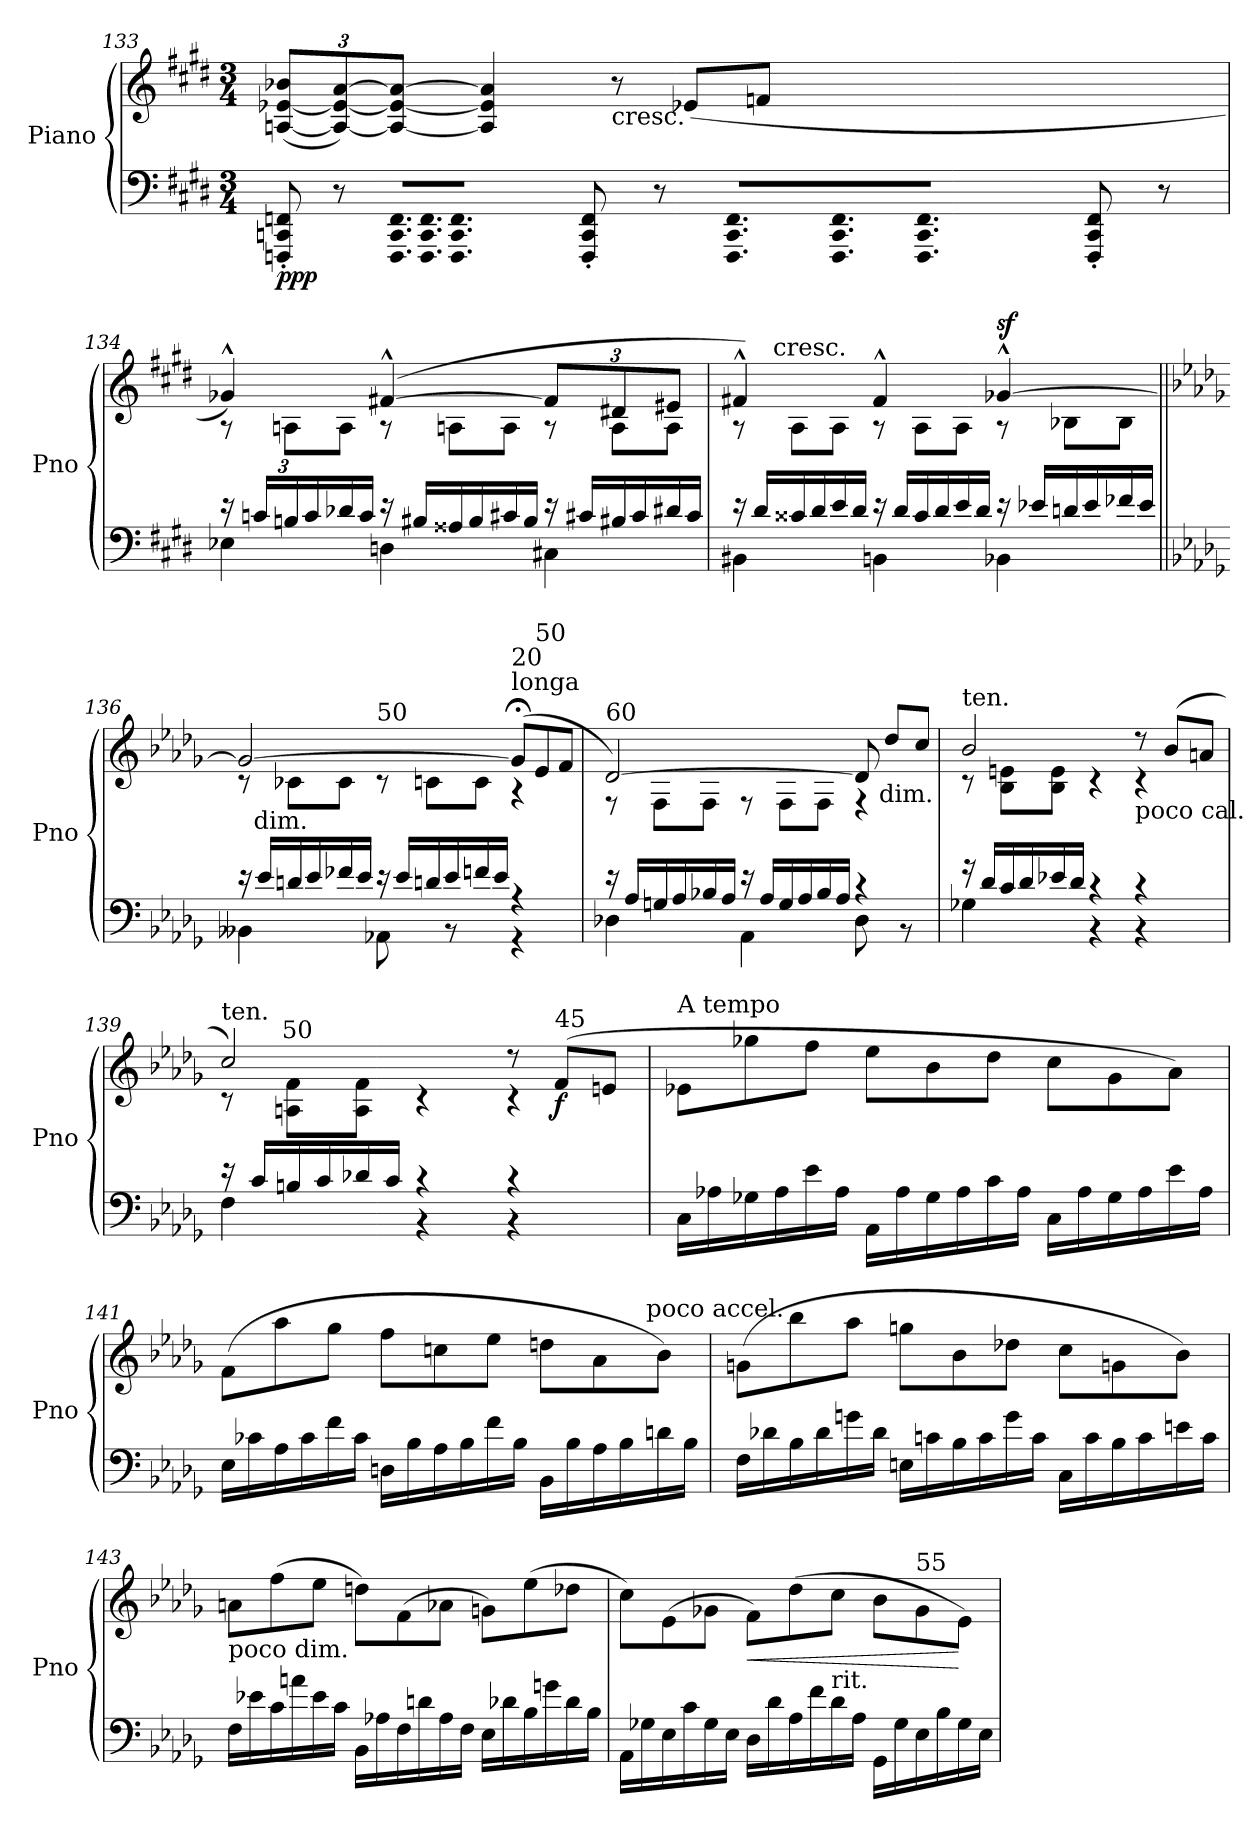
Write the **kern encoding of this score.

**kern	**kern	**dynam
*part1	*part1	*part1
*staff2	*staff1	*staff1/2
*I"Piano	*	*
*I'Pno	*	*
*clefF4	*clefG2	*
*k[f#c#g#d#]	*k[f#c#g#d#]	*
*E:	*E:	*
*M3/4	*M3/4	*
*Xtuplet	*Xbrackettup	*
=133	=133	=133
!	!	!LO:DY:b=2
12FFFn/' 12CCn/' 12FFn/'	([12An/ [12e-X/ 12b-X/L	ppp
12r	12A/_ 12e-/_ [12a/)	.
!LO:N:vis=32.	!	!
1920%53FFF/ 1920%53CC/ 1920%53FF/LL	12A/_ 12e-/_ 12a/_J	.
!LO:N:vis=32.	!	!
1920%53FFF/ 1920%53CC/ 1920%53FF/	.	.
!LO:N:vis=32.	!	!
1920%53FFF/ 1920%53CC/ 1920%53FF/JJ	.	.
1920ryy	.	.
12FFF/' 12CC/' 12FF/'	4A/] 4e-/] 4a/]	.
12r	.	.
!LO:N:vis=32.	!	!
1920%53FFF/ 1920%53CC/ 1920%53FF/LL	.	.
!LO:N:vis=32.	!	!
1920%53FFF/ 1920%53CC/ 1920%53FF/	.	.
!LO:N:vis=32.	!	!
1920%53FFF/ 1920%53CC/ 1920%53FF/JJ	.	.
1920ryy	.	.
*	*Xtuplet	*
!	!LO:TX:b:t=cresc.	!
8FFF/' 8CC/' 8FF/'	12r	.
.	(12e-X/L	.
8r	.	.
.	12fn/J	.
!!LO:LB:g=z
=134	=134	=134
*^	*^	*
*	*	*	*tuplet	*
24re	4E-X\	4g-X^^/)	12rA	.
24cn/LL	.	.	.	.
24Bn/	.	.	12An\L	.
24c/	.	.	.	.
24d-X/	.	.	12A\J	.
24c/JJ	.	.	.	.
*	*	*	*Xtuplet	*
24re	4Dn\	([4f#X^^/	12rA	.
24B#X/LL	.	.	.	.
24A##X/	.	.	12An\L	.
24B#/	.	.	.	.
24c#X/	.	.	12A\J	.
24B#/JJ	.	.	.	.
*	*	*tuplet	*Xtuplet	*
24re	4C#X\	12f#/L]	12rA	.
24c#X/LL	.	.	.	.
24B#X/	.	12d#X/	12A\L	.
24c#/	.	.	.	.
24d#X/	.	12e#X/J	12A\J	.
24c#/JJ	.	.	.	.
=135	=135	=135	=135	=135
24re	4BB#X\	4f#X^^/)	12rA	.
24d#/LL	.	.	.	.
!	!	!	!LO:TX:a:t=cresc.	!
24c##X/	.	.	12A\L	.
24d#/	.	.	.	.
24e/	.	.	12A\J	.
24d#/JJ	.	.	.	.
24re	4BBn\	4f#^^/	12rA	.
24d#/LL	.	.	.	.
24c##/	.	.	12A\L	.
24d#/	.	.	.	.
24e/	.	.	12A\J	.
24d#/JJ	.	.	.	.
!	!	!	!	!LO:DY:a
24re	4BB-X\	[4g-X^^/	12rA	sf
24e-X/LL	.	.	.	.
24dn/	.	.	12B-X\L	.
24e-/	.	.	.	.
24f-X/	.	.	12B-\J	.
24e-/JJ	.	.	.	.
!!LO:LB:g=z	!!
=136||	=136||	=136||	=136||	=136||
*k[b-e-a-d-g-]	*	*k[b-e-a-d-g-]	*	*
*D-:	*	*D-:	*	*
24re	4BB--X\	2g-/_	12rc	.
!LO:TX:a:t=dim.	!	!	!	!
24e-/LL	.	.	.	.
24dn/	.	.	12c-X\L	.
24e-/	.	.	.	.
24f-X/	.	.	12c-\J	.
24e-/JJ	.	.	.	.
!	!	!	!LO:TX:a:t=50	!
24re	8AA-X\	.	12rc	.
24e-/LL	.	.	.	.
24dn/	.	.	12cn\L	.
24e-/	8rBB	.	.	.
24fn/	.	.	12c\J	.
24e-/JJ	.	.	.	.
!	!	!LO:TX:a:t=longa	!	!
!	!	!LO:TX:a:t=20	!	!
4rA	4rGG	(12g-;</L]	4rA	.
!	!	!LO:TX:a:t=50	!	!
.	.	12e-/	.	.
.	.	12f/J	.	.
=137	=137	=137	=137	=137
!	!	!LO:TX:a:t=60	!	!
24re	4D-X\	[2d-/)	12rF	.
24A-/LL	.	.	.	.
24Gn/	.	.	12F\L	.
24A-/	.	.	.	.
24B-X/	.	.	12F\J	.
24A-/JJ	.	.	.	.
24re	4AA-\	.	12rF	.
24A-/LL	.	.	.	.
24G/	.	.	12F\L	.
24A-/	.	.	.	.
24B-/	.	.	12F\J	.
24A-/JJ	.	.	.	.
4rc	8D-\	12d-/]	4rF	.
!	!	!LO:TX:b:t=dim.	!	!
.	.	12dd-/L	.	.
.	8r	.	.	.
.	.	12cc/J	.	.
!!LO:LB:g=z	!!
=138	=138	=138	=138	=138
!	!	!LO:TX:a:t=ten.	!	!
24rg	4G-X\	2b-/	12rc	.
24d-/LL	.	.	.	.
24c/	.	.	12B-\ 12en\L	.
24d-/	.	.	.	.
24e-X/	.	.	12B-\ 12e\J	.
24d-/JJ	.	.	.	.
4rc	4rBB	.	4rc	.
!	!	!LO:TX:b:t=poco cal.	!	!
4rc	4rBB	12rdd	4rc	.
.	.	(12b-/L	.	.
.	.	12an/J	.	.
=139	=139	=139	=139	=139
!	!	!LO:TX:a:t=ten.	!	!
24re	4F\	2cc/)	12rc	.
24c/LL	.	.	.	.
!	!	!	!LO:TX:a:t=50	!
24Bn/	.	.	12An\ 12f\L	.
24c/	.	.	.	.
24d-X/	.	.	12A\ 12f\J	.
24c/JJ	.	.	.	.
4rc	4rBB	.	4rc	.
4rc	4rBB	12rdd	4rc	.
!	!	!LO:TX:a:t=45	!	!
!	!	!	!	!LO:DY:b
.	.	(12f/L	.	f
.	.	12en/J	.	.
*v	*v	*	*	*
*	*v	*v	*
=140	=140	=140
!	!LO:TX:a:t=A tempo	!
24C\LL	12e-X\L	.
24A-X\	.	.
24G-X\	12gg-X\	.
24A-\	.	.
24e-\	12ff\J	.
24A-\JJ	.	.
24AA-\LL	12ee-\L	.
24A-\	.	.
24G-\	12b-\	.
24A-\	.	.
24c\	12dd-\J	.
24A-\JJ	.	.
24C\LL	12cc\L	.
24A-\	.	.
24G-\	12g-\	.
24A-\	.	.
24e-\	12a-\J)	.
24A-\JJ	.	.
!!LO:LB:g=z
=141	=141	=141
24E-\LL	(12f\L	.
24c-X\	.	.
24A-\	12aa-\	.
24c-\	.	.
24f\	12gg-\J	.
24c-\JJ	.	.
24Dn\LL	12ff\L	.
24B-\	.	.
24A-\	12ccn\	.
24B-\	.	.
24f\	12ee-\J	.
24B-\JJ	.	.
24BB-\LL	12ddn\L	.
24B-\	.	.
24A-\	12a-\	.
24B-\	.	.
!	!LO:TX:a:t=poco accel.	!
24dn\	12b-\J)	.
24B-\JJ	.	.
=142	=142	=142
24F\LL	(12gn\L	.
24d-X\	.	.
24B-\	12bb-\	.
24d-\	.	.
24gn\	12aa-\J	.
24d-\JJ	.	.
24En\LL	12ggn\L	.
24cn\	.	.
24B-\	12b-\	.
24c\	.	.
24g\	12dd-X\J	.
24c\JJ	.	.
24C\LL	12cc\L	.
24c\	.	.
24B-\	12gn\	.
24c\	.	.
24en\	12b-\J)	.
24c\JJ	.	.
!!LO:PB:g=z
=143	=143	=143
!	!LO:TX:b:t=poco dim.	!
24F\LL	12an\L	.
24e-X\	.	.
24c\	(12ff\	.
24an\	.	.
24e-\	12ee-\J	.
24c\JJ	.	.
24BB-\LL	12ddn\L)	.
24A-X\	.	.
24F\	(12f\	.
24dn\	.	.
24A-\	12a-X\J	.
24F\JJ	.	.
24E-\LL	12gn\L)	.
24d-X\	.	.
24B-\	(12ee-\	.
24gn\	.	.
24d-\	12dd-X\J	.
24B-\JJ	.	.
=144	=144	=144
24AA-\LL	12cc\L)	.
24G-X\	.	.
24E-\	(12e-\	.
24c\	.	.
24G-\	12g-X\J	.
24E-\JJ	.	.
!	!	!LO:HP:b
24D-\LL	12f\L)	<
24d-\	.	.
24A-\	(12dd-\	.
24f\	.	.
!	!LO:TX:b:t=rit.	!
24d-\	12cc\J	.
24A-\JJ	.	.
24GG-\LL	12b-\L	.
24G-\	.	.
!	!LO:TX:a:t=55	!
24E-\	12g-\	.
24B-\	.	.
24G-\	12e-\J)	[
24E-\JJ	.	.
=	=	=
*-	*-	*-
